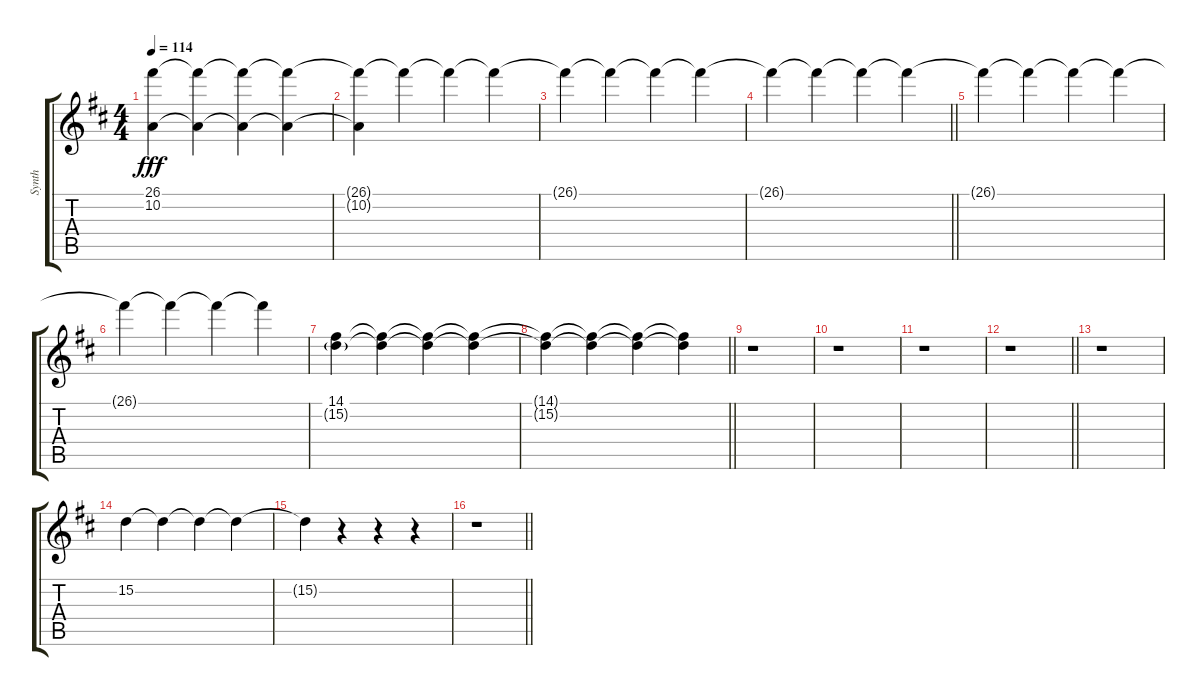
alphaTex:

\track ("Synth" "Synth") {instrument recorder}
\staff {score tabs}
\tuning (E4 B3 G3 D3 A2 E2) {hide}
\ts (4 4)
\tempo 114
\clef g2
\ks d
(26.1 10.2).4{dy fff} (26.1{t} 10.2{t}).4 (26.1{t} 10.2{t}).4 (26.1{t} 10.2{t}).4 |
(26.1{t} 10.2{t}).4 26.1{t}.4 26.1{t}.4 26.1{t}.4 |
26.1{t}.4 26.1{t}.4 26.1{t}.4 26.1{t}.4 |
\barLineRight lightlight
26.1{t}.4 26.1{t}.4 26.1{t}.4 26.1{t}.4 |
26.1{t}.4 26.1{t}.4 26.1{t}.4 26.1{t}.4 |
26.1{t}.4 26.1{t}.4 26.1{t}.4 26.1{t}.4 |
(14.1 15.2{g}).4 (14.1{t} 15.2{t}).4 (14.1{t} 15.2{t}).4 (14.1{t} 15.2{t}).4 |
\barLineRight lightlight
(14.1{t} 15.2{t}).4 (14.1{t} 15.2{t}).4 (14.1{t} 15.2{t}).4 (14.1{t} 15.2{t}).4 |
r.1 |
r.1 |
r.1 |
\barLineRight lightlight
r.1 |
r.1 |
15.2.4 15.2{t}.4 15.2{t}.4 15.2{t}.4 |
15.2{t}.4 r.4 r.4 r.4 |
\barLineRight lightlight
r.1
